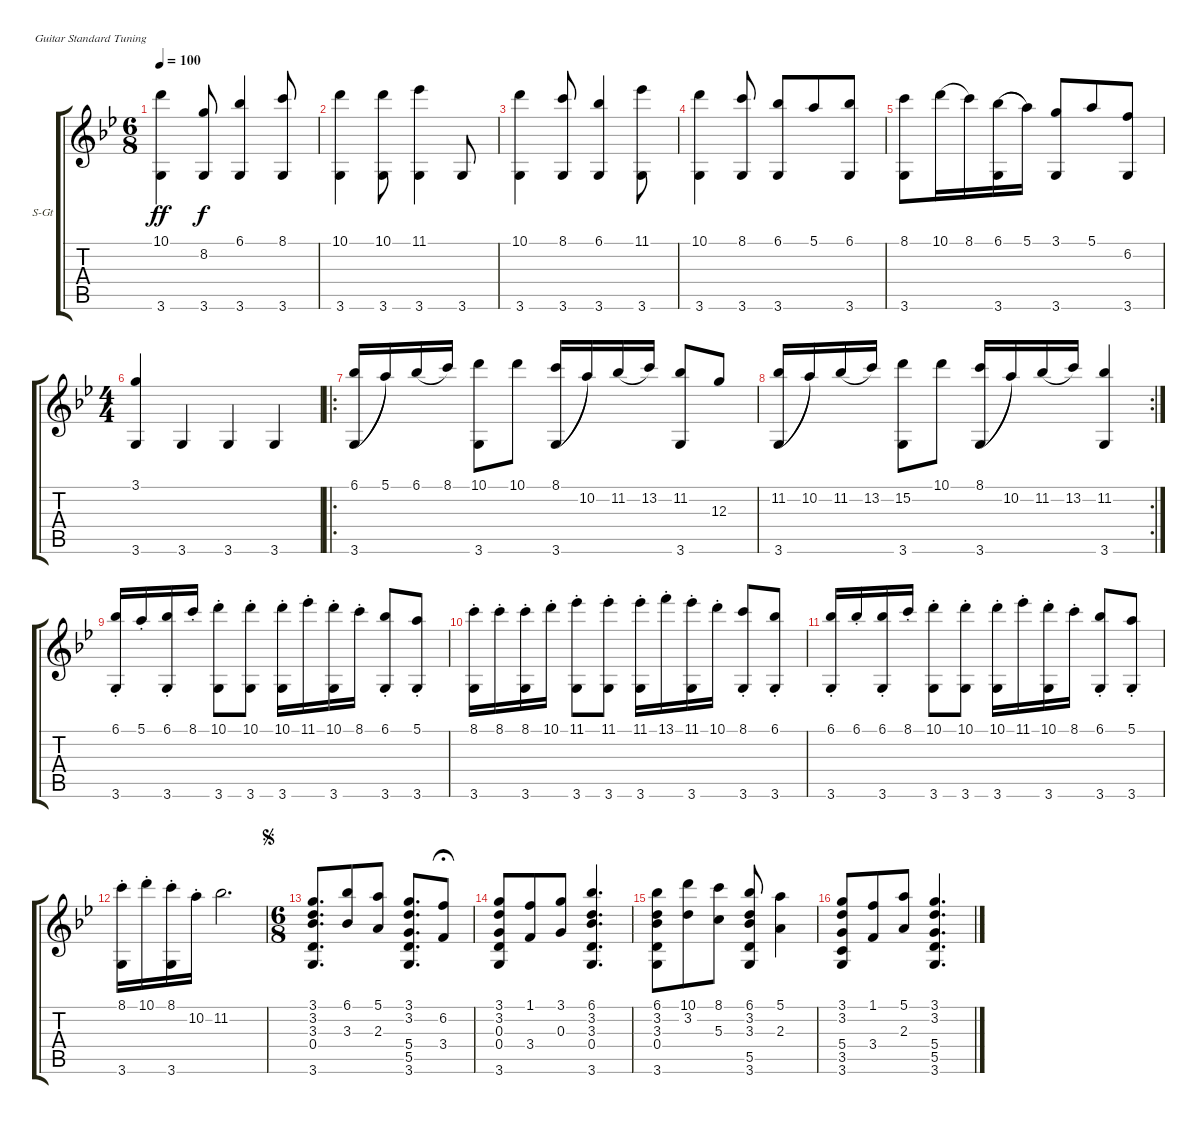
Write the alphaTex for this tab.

\defaultSystemsLayout 4
\bracketExtendMode groupsimilarinstruments
\firstSystemTrackNameOrientation horizontal
\otherSystemsTrackNameOrientation horizontal
\track ("Steel Guitar" "S-Gt") {instrument acousticguitarsteel}
\staff {score tabs}
\tuning (E4 B3 G3 D3 A2 E2)
\ts (6 8)
\tempo 100
\clef g2
\ks gminor
(10.1 3.6).4{dy ff} (8.2 3.6).8{dy f} (6.1 3.6).4 (8.1 3.6).8 |
(10.1 3.6).4 (10.1 3.6).8 (11.1 3.6).4 3.6.8 |
(10.1 3.6).4 (8.1 3.6).8 (3.6 6.1).4 (11.1 3.6).8 |
(10.1 3.6).4 (8.1 3.6).8 (6.1 3.6).8 5.1.8 (6.1 3.6).8 |
(8.1 3.6).8 10.1.16{legatoorigin} 8.1.16 (6.1 3.6).16{legatoorigin} 5.1.16 (3.1 3.6).8 5.1.8 (6.2 3.6).8 |
\ts (4 4)
(3.1 3.6).4 3.6.4 3.6.4 3.6.4 |
\ro
(6.1 3.6).16{legatoorigin} 5.1.16 6.1.16{legatoorigin} 8.1.16 (3.6 10.1).8 10.1.8 (8.1 3.6).16{legatoorigin} 10.2.16 11.2.16{legatoorigin} 13.2.16 (11.2 3.6).8 12.3.8 |
\rc 2
(11.2 3.6).16{legatoorigin} 10.2.16 11.2.16{legatoorigin} 13.2.16 (15.2 3.6).8 10.1.8 (8.1 3.6).16{legatoorigin} 10.2.16 11.2.16{legatoorigin} 13.2.16 (11.2 3.6).4 |
(6.1{st} 3.6{st}).16 5.1{st}.16 (6.1{st} 3.6{st}).16 8.1{st}.16 (10.1{st} 3.6{st}).8 (10.1{st} 3.6{st}).8 (10.1{st} 3.6{st}).16 11.1{st}.16 (10.1{st} 3.6{st}).16 8.1{st}.16 (6.1{st} 3.6{st}).8 (5.1{st} 3.6{st}).8 |
(8.1{st} 3.6{st}).16 8.1{st}.16 (8.1{st} 3.6{st}).16 10.1{st}.16 (11.1{st} 3.6{st}).8 (11.1{st} 3.6{st}).8 (11.1{st} 3.6{st}).16 13.1{st}.16 (11.1{st} 3.6{st}).16 10.1{st}.16 (8.1{st} 3.6{st}).8 (6.1{st} 3.6{st}).8 |
(6.1{st} 3.6{st}).16 6.1{st}.16 (6.1{st} 3.6{st}).16 8.1{st}.16 (10.1{st} 3.6{st}).8 (10.1{st} 3.6{st}).8 (10.1{st} 3.6{st}).16 11.1{st}.16 (10.1{st} 3.6{st}).16 8.1{st}.16 (6.1{st} 3.6{st}).8 (5.1{st} 3.6{st}).8 |
(8.1{st} 3.6{st}).16 10.1{st}.16 (8.1{st} 3.6{st}).16 10.2{st}.16 11.2.2{d} |
\ts (6 8)
\jump segno
(3.6 0.4 3.3 3.2 3.1).8{d} (3.3 6.1).8 (2.3 5.1).8 (3.6 5.5 5.4 3.2 3.1).8{d} (3.4 6.2).8{fermata (medium 0.71)} |
(3.6 0.4 0.3 3.2 3.1).8 (3.4 1.1).8 (0.3 3.1).8 (3.6 0.4 3.3 3.2 6.1).4{d} |
(3.6 0.4 3.3 3.2 6.1).8 (3.2 10.1).8 (5.3 8.1).8 (3.6 5.5 3.3 3.2 6.1).8 (2.3 5.1).4 |
(3.6 3.5 5.4 3.2 3.1).8 (3.4 1.1).8 (2.3 5.1).8 (3.6 5.5 5.4 3.2 3.1).4{d}
